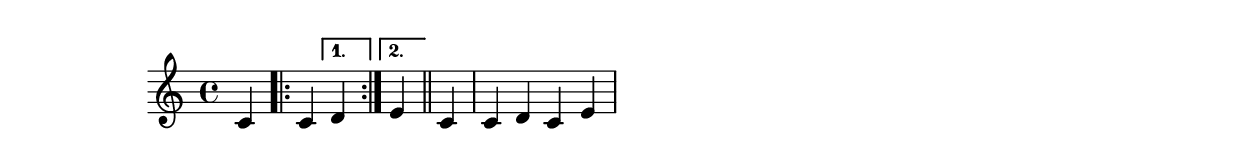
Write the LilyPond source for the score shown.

\version "2.12.0"

\header { texidoc = "Volta repeats may be unfolded through the music
    function @code{\\unfoldRepeats}."

}

nots = \relative c'   {
    c4 \repeat volta 2 c4 \alternative { d e  }
}
\layout {ragged-right = ##t} 

\context Voice {
    \nots
    \bar "||"
    \unfoldRepeats \nots
}

